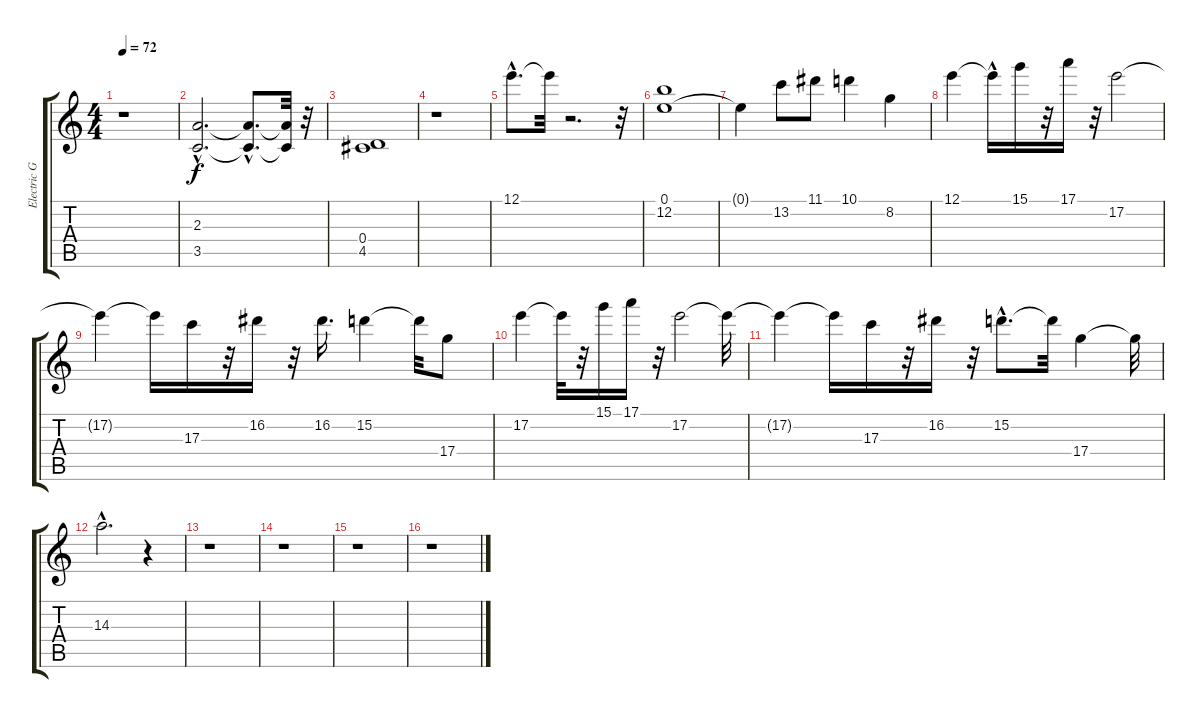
\track ("Electric Guitar " "Electric G") {instrument distortionguitar}
\staff {score tabs}
\tuning (E4 B3 G3 D3 A2 E2) {hide}
\ts (4 4)
\tempo 72
\clef g2
\ks c
r.1{dy f} |
(2.3{hac} 3.5{hac}).2{d} (2.3{hac t} 3.5{hac t}).8{d} (2.3{t} 3.5{t}).32 r.32 |
(0.4 4.5).1 |
r.1 |
12.1{hac}.8{d volume 14} 12.1{t}.32 r.2{d} r.32 |
(0.1 12.2).1{volume 16} |
0.1{t}.4 13.2.8 11.1.8 10.1.4 8.2.4 |
12.1.4 12.1{hac t}.16 15.1.16 r.32 17.1.16 r.32 17.2.2 |
17.2{t}.4 17.2{t}.16 17.3.16 r.32 16.2.16 r.32 16.2.16{d} 15.2.4 15.2{t}.32 17.4.8 |
17.2.4 17.2{t}.32 r.32 15.1.16 17.1.16 r.32 17.2.2 17.2{t}.32 |
17.2{t}.4 17.2{t}.16 17.3.16 r.32 16.2.16 r.32 15.2{hac}.8{d} 15.2{t}.32 17.4.4 17.4{t}.32 |
14.3{hac}.2{d} r.4 |
r.1 |
r.1 |
r.1 |
r.1
